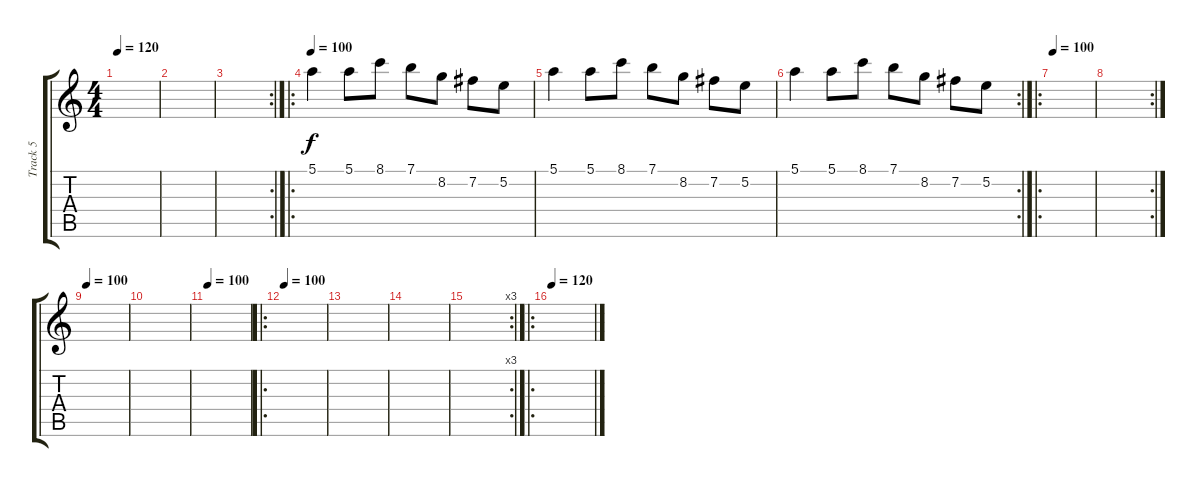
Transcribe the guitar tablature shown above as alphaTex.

\track ("Track 5" "Track 5") {instrument acousticguitarnylon}
\staff {score tabs}
\tuning (E4 B3 G3 D3 A2 E2) {hide}
\ts (4 4)
\tempo 120
\clef g2
\ks c
|
|
\rc 2
|
\ro
\tempo 100
5.1.4{instrument electricguitarjazz} 5.1.8 8.1.8 7.1.8 8.2.8 7.2.8 5.2.8 |
5.1.4 5.1.8 8.1.8 7.1.8 8.2.8 7.2.8 5.2.8 |
\rc 2
5.1.4 5.1.8 8.1.8 7.1.8 8.2.8 7.2.8 5.2.8 |
\ro
\tempo 100
|
\rc 2
|
\tempo 100
|
|
\tempo 100
|
\ro
\tempo 100
|
|
|
\rc 3
|
\ro
\tempo 120
